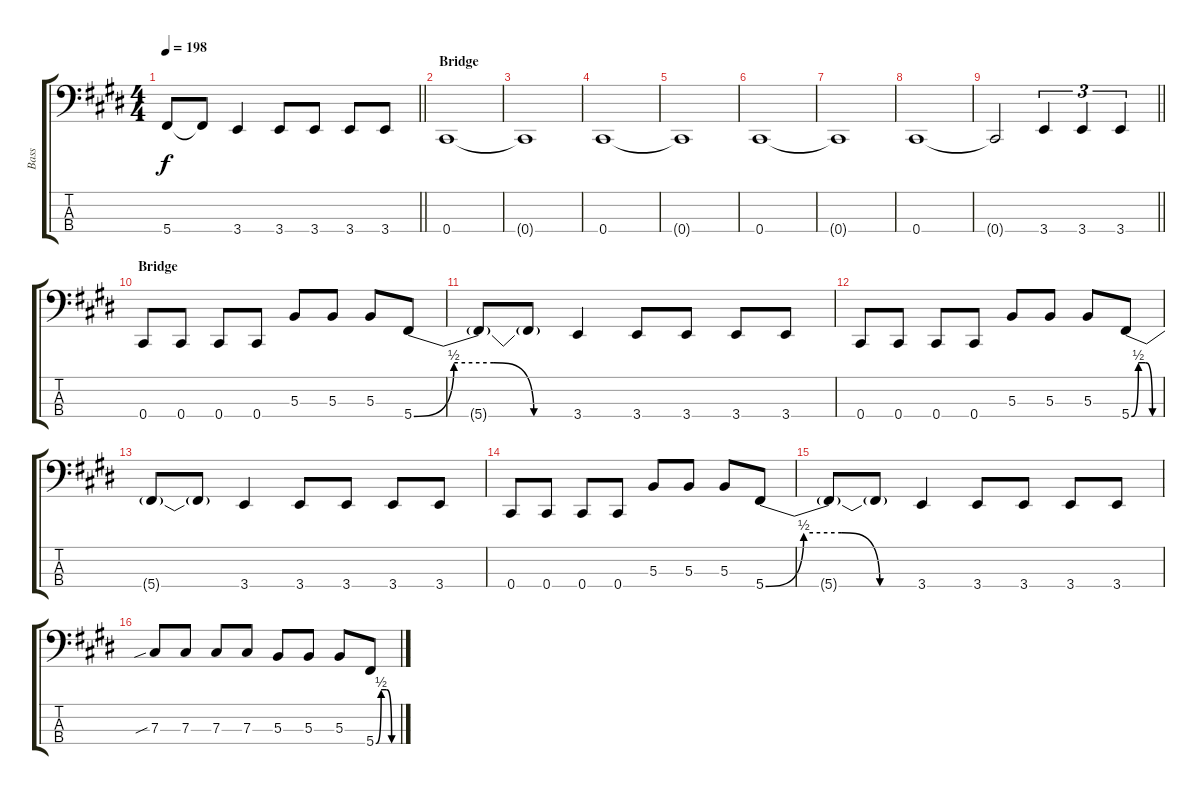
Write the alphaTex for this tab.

\track ("Bass" "Bass") {instrument electricbasspick}
\staff {score tabs}
\tuning (E2 B1 Gb1 Db1) {hide}
\ts (4 4)
\tempo 198
\clef f4
\barLineRight lightlight
\ks c#minor
5.4{t}.8{dy f} 5.4{t}.8 3.4.4 3.4.8 3.4.8 3.4.8 3.4.8 |
\section ("" "Bridge")
0.4.1 |
0.4{t}.1 |
0.4.1 |
0.4{t}.1 |
0.4.1 |
0.4{t}.1 |
0.4.1 |
\barLineRight lightlight
0.4{t}.2 3.4.4{tu (3 2)} 3.4.4{tu (3 2)} 3.4.4{tu (3 2)} |
\section ("" "Bridge")
0.4.8 0.4.8 0.4.8 0.4.8 5.3.8 5.3.8 5.3.8 5.4{be (custom 0 0 15 2 30 2 45 0 60 0)}.8 |
5.4{t}.8 5.4{t}.8 3.4.4 3.4.8 3.4.8 3.4.8 3.4.8 |
0.4.8 0.4.8 0.4.8 0.4.8 5.3.8 5.3.8 5.3.8 5.4{be (custom 0 0 15 2 30 2 45 0 60 0)}.8 |
5.4{t}.8 5.4{t}.8 3.4.4 3.4.8 3.4.8 3.4.8 3.4.8 |
0.4.8 0.4.8 0.4.8 0.4.8 5.3.8 5.3.8 5.3.8 5.4{be (custom 0 0 15 2 30 2 45 0 60 0)}.8 |
5.4{t}.8 5.4{t}.8 3.4.4 3.4.8 3.4.8 3.4.8 3.4.8 |
7.3{sib}.8 7.3.8 7.3.8 7.3.8 5.3.8 5.3.8 5.3.8 5.4{be (custom 0 0 15 2 30 2 45 0 60 0)}.8
